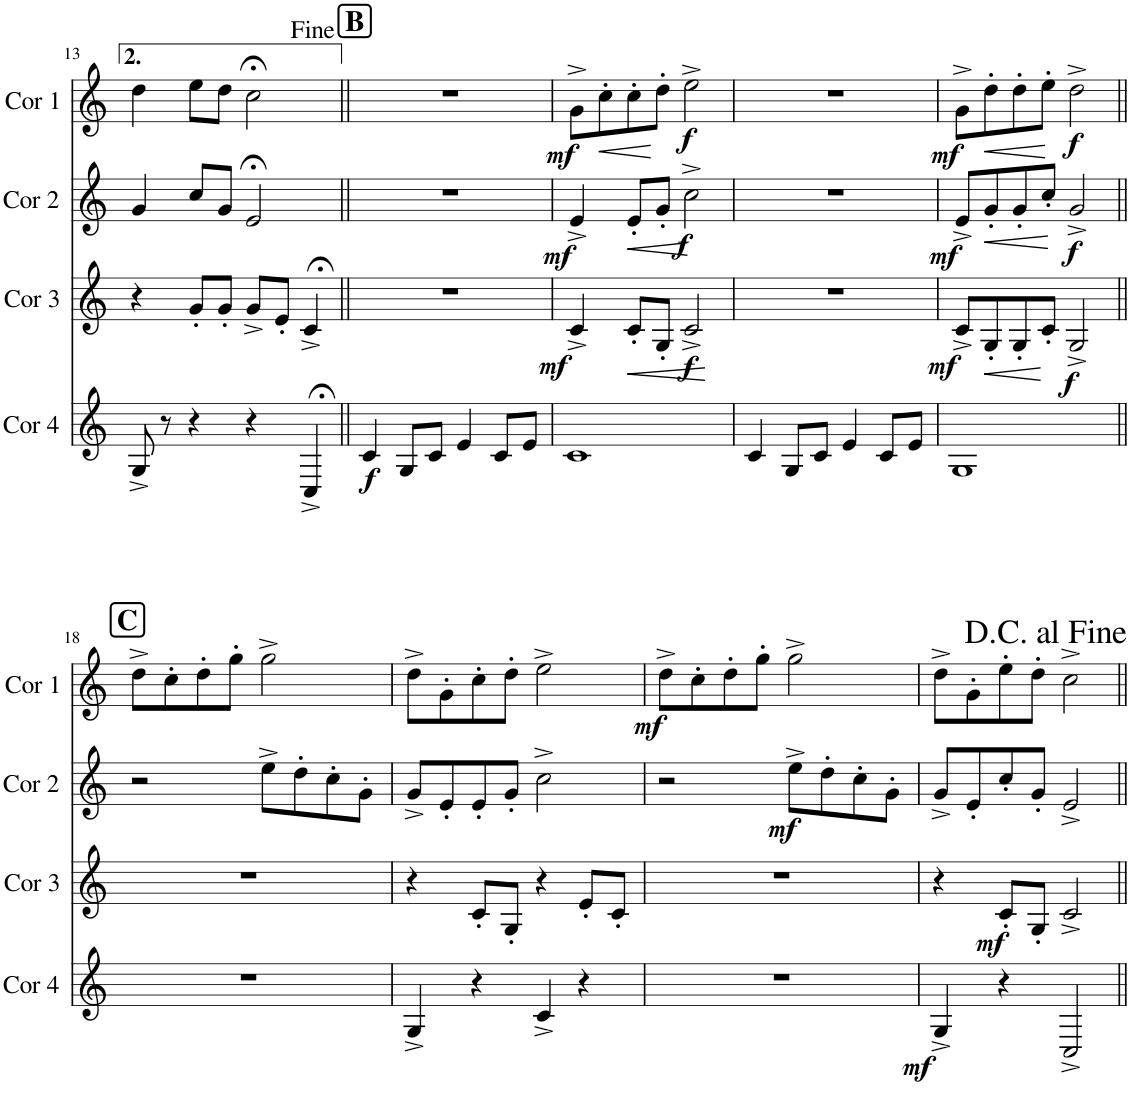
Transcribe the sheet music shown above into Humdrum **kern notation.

**kern	**dynam	**kern	**dynam	**kern	**dynam	**kern	**dynam
*part4	*part4	*part3	*part3	*part2	*part2	*part1	*part1
*staff4	*staff4	*staff3	*staff3	*staff2	*staff2	*staff1	*staff1
*I"Cor 4	*	*I"Cor 3	*	*I"Cor 2	*	*I"Cor 1	*
*I'Cor 4	*	*I'Cor 3	*	*I'Cor 2	*	*I'Cor 1	*
!!LO:PB:g=z
*clefG2	*	*clefG2	*	*clefG2	*	*clefG2	*
*Trd4c7	*	*Trd4c7	*	*Trd4c7	*	*Trd4c7	*
*k[]	*	*k[]	*	*k[]	*	*k[]	*
*M4/4	*	*M4/4	*	*M4/4	*	*M4/4	*
=13	=13	=13	=13	=13	=13	=13	=13
8G^/	.	4r	.	4g/	.	4dd\	.
8r	.	.	.	.	.	.	.
4r	.	8g'/L	.	8cc/L	.	8ee\L	.
.	.	8g'/J	.	8g/J	.	8dd\J	.
4r	.	8g^/L	.	2e;</	.	2cc;<\	.
.	.	8e'/J	.	.	.	.	.
4C;<^/	.	4c;<^/	.	.	.	.	.
!!LO:REH:place=s1:a:B:cj:fs=14:t=B
=14||	=14||	=14||	=14||	=14||	=14||	=14||	=14||
!	!LO:DY:b	!	!	!	!	!	!
4c/	f	1r	.	1r	.	1r	.
8G/L	.	.	.	.	.	.	.
8c/J	.	.	.	.	.	.	.
4e/	.	.	.	.	.	.	.
8c/L	.	.	.	.	.	.	.
8e/J	.	.	.	.	.	.	.
=15	=15	=15	=15	=15	=15	=15	=15
!	!	!	!LO:DY:b	!	!LO:DY:b	!	!LO:DY:b
1c	.	4c^/	mf	4e^/	mf	8g^\L	mf
!	!	!	!	!	!	!	!LO:HP:b
.	.	.	.	.	.	8cc'\	<
!	!	!	!LO:HP:b	!	!LO:HP:b	!	!
.	.	8c'/L	<	8e'/L	<	8cc'\	.
.	.	8G'/J	.	8g'/J	.	8dd'\J	.
!	!	!	!LO:DY:b	!	!LO:DY:b	!	!LO:DY:b
.	.	2c^/	f	2cc^\	f	2ee^\	f
.	.	.	[	.	[	.	[
=16	=16	=16	=16	=16	=16	=16	=16
4c/	.	1r	.	1r	.	1r	.
8G/L	.	.	.	.	.	.	.
8c/J	.	.	.	.	.	.	.
4e/	.	.	.	.	.	.	.
8c/L	.	.	.	.	.	.	.
8e/J	.	.	.	.	.	.	.
=17	=17	=17	=17	=17	=17	=17	=17
!	!	!	!LO:DY:b	!	!LO:DY:b	!	!LO:DY:b
1G	.	8c^/L	mf	8e^/L	mf	8g^\L	mf
!	!	!	!LO:HP:b	!	!LO:HP:b	!	!LO:HP:b
.	.	8G'/	<	8g'/	<	8dd'\	<
.	.	8G'/	.	8g'/	.	8dd'\	.
.	.	8c'/J	.	8cc'/J	.	8ee'\J	.
!	!	!	!LO:DY:b	!	!LO:DY:b	!	!LO:DY:b
.	.	2G^/	f	2g^/	f	2dd^\	f
.	.	.	[	.	[	.	[
!!LO:LB:g=z
!!LO:REH:place=s1:a:B:cj:fs=14:t=C
=18||	=18||	=18||	=18||	=18||	=18||	=18||	=18||
1r	.	1r	.	2r	.	8dd^\L	.
.	.	.	.	.	.	8cc'\	.
.	.	.	.	.	.	8dd'\	.
.	.	.	.	.	.	8gg'\J	.
.	.	.	.	8ee^\L	.	2gg^\	.
.	.	.	.	8dd'\	.	.	.
.	.	.	.	8cc'\	.	.	.
.	.	.	.	8g'\J	.	.	.
=19	=19	=19	=19	=19	=19	=19	=19
4G^/	.	4r	.	8g^/L	.	8dd^\L	.
.	.	.	.	8e'/	.	8g'\	.
4r	.	8c'/L	.	8e'/	.	8cc'\	.
.	.	8G'/J	.	8g'/J	.	8dd'\J	.
4c^/	.	4r	.	2cc^\	.	2ee^\	.
4r	.	8e'/L	.	.	.	.	.
.	.	8c'/J	.	.	.	.	.
=20	=20	=20	=20	=20	=20	=20	=20
!	!	!	!	!	!	!	!LO:DY:b
1r	.	1r	.	2r	.	8dd^\L	mf
.	.	.	.	.	.	8cc'\	.
.	.	.	.	.	.	8dd'\	.
.	.	.	.	.	.	8gg'\J	.
!	!	!	!	!	!LO:DY:b	!	!
.	.	.	.	8ee^\L	mf	2gg^\	.
.	.	.	.	8dd'\	.	.	.
.	.	.	.	8cc'\	.	.	.
.	.	.	.	8g'\J	.	.	.
=21	=21	=21	=21	=21	=21	=21	=21
!	!LO:DY:b	!	!	!	!	!	!
4G^/	mf	4r	.	8g^/L	.	8dd^\L	.
.	.	.	.	8e'/	.	8g'\	.
!	!	!	!LO:DY:b	!	!	!	!
4r	.	8c'/L	mf	8cc'/	.	8ee'\	.
.	.	8G'/J	.	8g'/J	.	8dd'\J	.
2C^/	.	2c^/	.	2e^/	.	2cc^\	.
=||	=||	=||	=||	=||	=||	=||	=||
*-	*-	*-	*-	*-	*-	*-	*-
